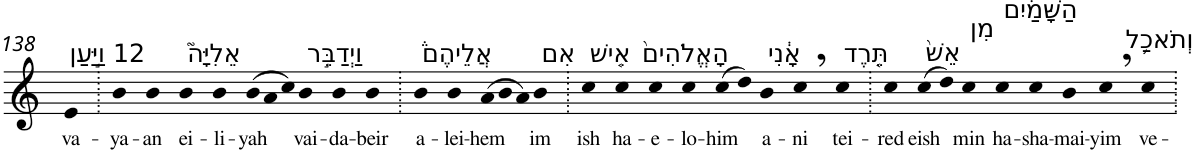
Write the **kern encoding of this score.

**kern	**text
*part1	*part1
*staff1	*staff1
*I"Piano	*
*I'Pno	*
!!LO:PB:g=z
*clefG2	*
*k[]	*
=138	=138
!LO:TX:a:t=12 וַיַּ֣עַן	!
!	!LO:LY:b
4e	va-
=139.	=139.
!	!LO:LY:b
4b	-ya-
!	!LO:LY:b
4b	-an
!LO:TX:a:t=אֵלִיָּה֮	!
!	!LO:LY:b
4b	ei-
!	!LO:LY:b
4b	-li-
*Xtuplet	*
!	!LO:LY:b
(>12b	-yah
12a	.
12cc)	.
!LO:TX:a:t=וַיְדַבֵּ֣ר	!
!	!LO:LY:b
4b	vai-
!	!LO:LY:b
4b	-da-
!	!LO:LY:b
4b	-beir
=140.	=140.
!LO:TX:a:t=אֲלֵיהֶם֒	!
!	!LO:LY:b
4b	a-
!	!LO:LY:b
4b	-lei-
!	!LO:LY:b
(>12a	-hem
12b	.
12a)	.
!LO:TX:a:t=אִם	!
!	!LO:LY:b
4b	im
=141.	=141.
!LO:TX:a:t=אִ֤ישׁ	!
!	!LO:LY:b
4cc	ish
!LO:TX:a:t=הָאֱלֹהִים֙	!
!	!LO:LY:b
4cc	ha-
!	!LO:LY:b
4cc	-e-
!	!LO:LY:b
4cc	-lo-
!	!LO:LY:b
(>8cc	-him
8dd)	.
!LO:TX:a:t=אָ֔נִי	!
!	!LO:LY:b
4b	a-
!	!LO:LY:b
4cc,	-ni
!LO:TX:a:t=תֵּ֤רֶד	!
!	!LO:LY:b
4cc	tei-
=142.	=142.
!	!LO:LY:b
4cc	-red
!LO:TX:a:t=אֵשׁ֙	!
!	!LO:LY:b
(>8cc	eish
8dd)	.
!LO:TX:a:t=מִן	!
!	!LO:LY:b
4cc	min
!LO:TX:a:t=הַשָּׁמַ֔יִם	!
!	!LO:LY:b
4cc	ha-
!	!LO:LY:b
4cc	-sha-
!	!LO:LY:b
4b	-mai-
!	!LO:LY:b
4cc,	-yim
!LO:TX:a:t=וְתֹאכַ֥ל	!
!	!LO:LY:b
4cc	ve-
=.	=.
*-	*-
